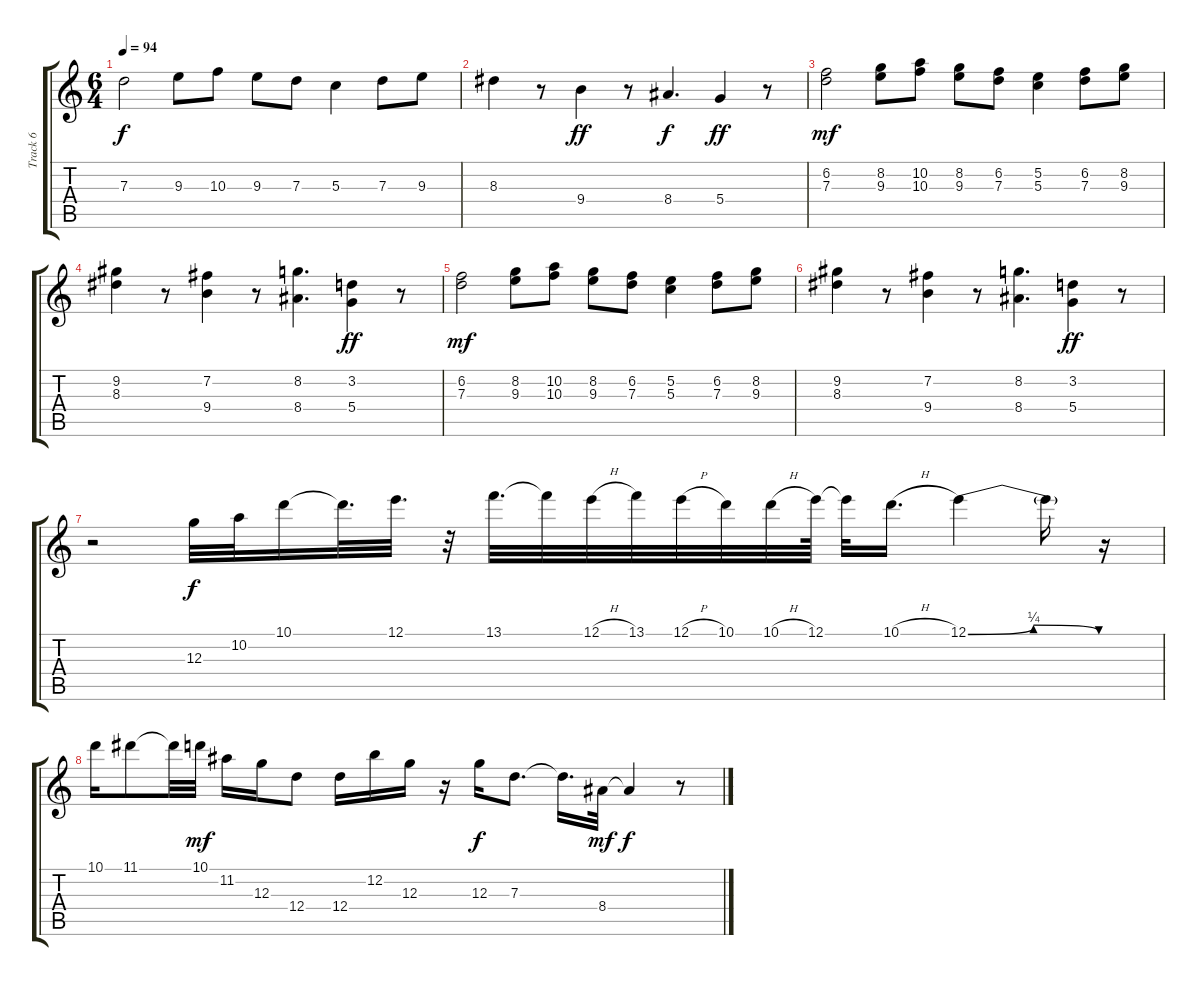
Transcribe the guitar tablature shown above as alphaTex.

\track ("Track 6" "Track 6") {instrument acousticguitarsteel}
\staff {score tabs}
\tuning (E4 B3 G3 D3 A2 E2) {hide}
\ts (6 4)
\tempo 94
\clef g2
\ks c
7.3.2{dy f volume 16 balance 8 instrument electricguitarjazz} 9.3.8 10.3.8 9.3.8 7.3.8 5.3.4 7.3.8 9.3.8 |
8.3.4 r.8 9.4.4{dy ff} r.8 8.4.4{d dy f} 5.4.4{dy ff} r.8 |
(6.2 7.3).2{dy mf} (8.2 9.3).8 (10.2 10.3).8 (8.2 9.3).8 (6.2 7.3).8 (5.2 5.3).4 (6.2 7.3).8 (8.2 9.3).8 |
(9.2 8.3).4 r.8 (7.2 9.4).4 r.8 (8.2 8.4).4{d} (3.2 5.4).4{dy ff} r.8 |
(6.2 7.3).2{dy mf} (8.2 9.3).8 (10.2 10.3).8 (8.2 9.3).8 (6.2 7.3).8 (5.2 5.3).4 (6.2 7.3).8 (8.2 9.3).8 |
(9.2 8.3).4 r.8 (7.2 9.4).4 r.8 (8.2 8.4).4{d} (3.2 5.4).4{dy ff} r.8 |
r.2 12.3.32{dy f} 10.2.32 10.1.16 10.1{t}.32{d} 12.1.32{d} r.32 13.1.32{d} 13.1{t}.32 12.1{h}.32 13.1.32 12.1{h}.32 10.1.32 10.1{h}.32 12.1.64 12.1{t}.32 10.1{h}.16{d} 12.1{be (bendrelease 0 0 45 1 45 1 60 0)}.4 12.1{t}.16 r.16 |
10.1.16 11.1.8 11.1{t}.32 10.1.32{dy mf} 11.2.16 12.3.16 12.4.8 12.4.16 12.2.16 12.3.16 r.16 12.3.16{dy f} 7.3.8{d} 7.3{t}.16{d} 8.4.32{dy mf} 8.4{t}.4{dy f} r.8
